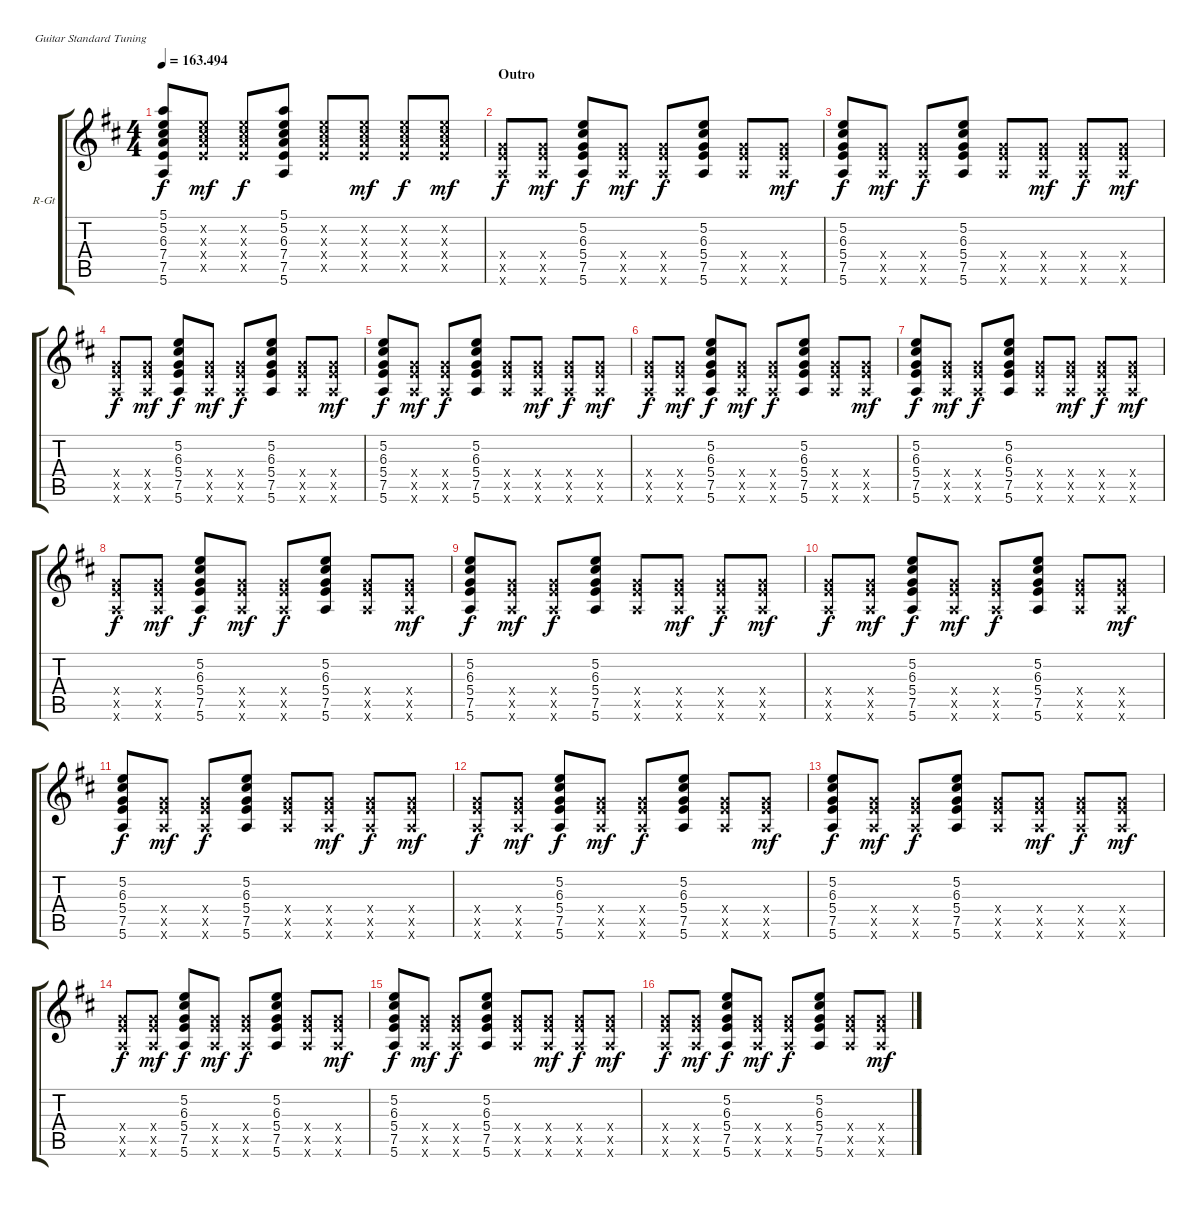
\bracketExtendMode groupsimilarinstruments
\firstSystemTrackNameOrientation horizontal
\otherSystemsTrackNameOrientation horizontal
\track ("Rhythm Guitar" "R-Gt") {instrument electricguitarclean}
\staff {score tabs}
\tuning (E4 B3 G3 D3 A2 E2)
\ts (4 4)
\tempo
163.494
\accidentals auto
\clef g2
\ottava regular
\simile none
\scale
0.333333
\ks d
(5.1 5.2 6.3 7.4 7.5 5.6).8{dy f} (5.2{x} 6.3{x} 7.4{x} 7.5{x}).8{dy mf} (5.2{x} 6.3{x} 7.4{x} 7.5{x}).8{dy f} (5.1 5.2 6.3 7.4 7.5 5.6).8 (5.2{x} 6.3{x} 7.4{x} 7.5{x}).8 (5.2{x} 6.3{x} 7.4{x} 7.5{x}).8{dy mf} (5.2{x} 6.3{x} 7.4{x} 7.5{x}).8{dy f} (5.2{x} 6.3{x} 7.4{x} 7.5{x}).8{dy mf} |
\section ("" "Outro")
\scale
0.333333 (5.4{x} 7.5{x} 5.6{x}).8{dy f} (5.4{x} 7.5{x} 5.6{x}).8{dy mf} (5.2 6.3 5.4 7.5 5.6).8{dy f} (5.4{x} 7.5{x} 5.6{x}).8{dy mf} (5.4{x} 7.5{x} 5.6{x}).8{dy f} (5.2 6.3 5.4 7.5 5.6).8 (5.4{x} 7.5{x} 5.6{x}).8 (5.4{x} 7.5{x} 5.6{x}).8{dy mf} |
\scale
0.333333 (5.2 6.3 5.4 7.5 5.6).8{dy f} (5.4{x} 7.5{x} 5.6{x}).8{dy mf} (5.4{x} 7.5{x} 5.6{x}).8{dy f} (5.2 6.3 5.4 7.5 5.6).8 (5.4{x} 7.5{x} 5.6{x}).8 (5.4{x} 7.5{x} 5.6{x}).8{dy mf} (5.4{x} 7.5{x} 5.6{x}).8{dy f} (5.4{x} 7.5{x} 5.6{x}).8{dy mf} |
\scale
0.333333 (5.4{x} 7.5{x} 5.6{x}).8{dy f} (5.4{x} 7.5{x} 5.6{x}).8{dy mf} (5.2 6.3 5.4 7.5 5.6).8{dy f} (5.4{x} 7.5{x} 5.6{x}).8{dy mf} (5.4{x} 7.5{x} 5.6{x}).8{dy f} (5.2 6.3 5.4 7.5 5.6).8 (5.4{x} 7.5{x} 5.6{x}).8 (5.4{x} 7.5{x} 5.6{x}).8{dy mf} |
\scale
0.333333 (5.2 6.3 5.4 7.5 5.6).8{dy f} (5.4{x} 7.5{x} 5.6{x}).8{dy mf} (5.4{x} 7.5{x} 5.6{x}).8{dy f} (5.2 6.3 5.4 7.5 5.6).8 (5.4{x} 7.5{x} 5.6{x}).8 (5.4{x} 7.5{x} 5.6{x}).8{dy mf} (5.4{x} 7.5{x} 5.6{x}).8{dy f} (5.4{x} 7.5{x} 5.6{x}).8{dy mf} |
\scale
0.333333 (5.4{x} 7.5{x} 5.6{x}).8{dy f} (5.4{x} 7.5{x} 5.6{x}).8{dy mf} (5.2 6.3 5.4 7.5 5.6).8{dy f} (5.4{x} 7.5{x} 5.6{x}).8{dy mf} (5.4{x} 7.5{x} 5.6{x}).8{dy f} (5.2 6.3 5.4 7.5 5.6).8 (5.4{x} 7.5{x} 5.6{x}).8 (5.4{x} 7.5{x} 5.6{x}).8{dy mf} |
\scale
0.333333 (5.2 6.3 5.4 7.5 5.6).8{dy f} (5.4{x} 7.5{x} 5.6{x}).8{dy mf} (5.4{x} 7.5{x} 5.6{x}).8{dy f} (5.2 6.3 5.4 7.5 5.6).8 (5.4{x} 7.5{x} 5.6{x}).8 (5.4{x} 7.5{x} 5.6{x}).8{dy mf} (5.4{x} 7.5{x} 5.6{x}).8{dy f} (5.4{x} 7.5{x} 5.6{x}).8{dy mf} |
\scale
0.333333 (5.4{x} 7.5{x} 5.6{x}).8{dy f} (5.4{x} 7.5{x} 5.6{x}).8{dy mf} (5.2 6.3 5.4 7.5 5.6).8{dy f} (5.4{x} 7.5{x} 5.6{x}).8{dy mf} (5.4{x} 7.5{x} 5.6{x}).8{dy f} (5.2 6.3 5.4 7.5 5.6).8 (5.4{x} 7.5{x} 5.6{x}).8 (5.4{x} 7.5{x} 5.6{x}).8{dy mf} |
\scale
0.333333 (5.2 6.3 5.4 7.5 5.6).8{dy f} (5.4{x} 7.5{x} 5.6{x}).8{dy mf} (5.4{x} 7.5{x} 5.6{x}).8{dy f} (5.2 6.3 5.4 7.5 5.6).8 (5.4{x} 7.5{x} 5.6{x}).8 (5.4{x} 7.5{x} 5.6{x}).8{dy mf} (5.4{x} 7.5{x} 5.6{x}).8{dy f} (5.4{x} 7.5{x} 5.6{x}).8{dy mf} |
\scale
0.333333 (5.4{x} 7.5{x} 5.6{x}).8{dy f} (5.4{x} 7.5{x} 5.6{x}).8{dy mf} (5.2 6.3 5.4 7.5 5.6).8{dy f} (5.4{x} 7.5{x} 5.6{x}).8{dy mf} (5.4{x} 7.5{x} 5.6{x}).8{dy f} (5.2 6.3 5.4 7.5 5.6).8 (5.4{x} 7.5{x} 5.6{x}).8 (5.4{x} 7.5{x} 5.6{x}).8{dy mf} |
\scale
0.333333 (5.2 6.3 5.4 7.5 5.6).8{dy f} (5.4{x} 7.5{x} 5.6{x}).8{dy mf} (5.4{x} 7.5{x} 5.6{x}).8{dy f} (5.2 6.3 5.4 7.5 5.6).8 (5.4{x} 7.5{x} 5.6{x}).8 (5.4{x} 7.5{x} 5.6{x}).8{dy mf} (5.4{x} 7.5{x} 5.6{x}).8{dy f} (5.4{x} 7.5{x} 5.6{x}).8{dy mf} |
\scale
0.333333 (5.4{x} 7.5{x} 5.6{x}).8{dy f} (5.4{x} 7.5{x} 5.6{x}).8{dy mf} (5.2 6.3 5.4 7.5 5.6).8{dy f} (5.4{x} 7.5{x} 5.6{x}).8{dy mf} (5.4{x} 7.5{x} 5.6{x}).8{dy f} (5.2 6.3 5.4 7.5 5.6).8 (5.4{x} 7.5{x} 5.6{x}).8 (5.4{x} 7.5{x} 5.6{x}).8{dy mf} |
\scale
0.333333 (5.2 6.3 5.4 7.5 5.6).8{dy f} (5.4{x} 7.5{x} 5.6{x}).8{dy mf} (5.4{x} 7.5{x} 5.6{x}).8{dy f} (5.2 6.3 5.4 7.5 5.6).8 (5.4{x} 7.5{x} 5.6{x}).8 (5.4{x} 7.5{x} 5.6{x}).8{dy mf} (5.4{x} 7.5{x} 5.6{x}).8{dy f} (5.4{x} 7.5{x} 5.6{x}).8{dy mf} |
\scale
0.333333 (5.4{x} 7.5{x} 5.6{x}).8{dy f} (5.4{x} 7.5{x} 5.6{x}).8{dy mf} (5.2 6.3 5.4 7.5 5.6).8{dy f} (5.4{x} 7.5{x} 5.6{x}).8{dy mf} (5.4{x} 7.5{x} 5.6{x}).8{dy f} (5.2 6.3 5.4 7.5 5.6).8 (5.4{x} 7.5{x} 5.6{x}).8 (5.4{x} 7.5{x} 5.6{x}).8{dy mf} |
\scale
0.333333 (5.2 6.3 5.4 7.5 5.6).8{dy f} (5.4{x} 7.5{x} 5.6{x}).8{dy mf} (5.4{x} 7.5{x} 5.6{x}).8{dy f} (5.2 6.3 5.4 7.5 5.6).8 (5.4{x} 7.5{x} 5.6{x}).8 (5.4{x} 7.5{x} 5.6{x}).8{dy mf} (5.4{x} 7.5{x} 5.6{x}).8{dy f} (5.4{x} 7.5{x} 5.6{x}).8{dy mf} |
\scale
0.333333 (5.4{x} 7.5{x} 5.6{x}).8{dy f} (5.4{x} 7.5{x} 5.6{x}).8{dy mf} (5.2 6.3 5.4 7.5 5.6).8{dy f} (5.4{x} 7.5{x} 5.6{x}).8{dy mf} (5.4{x} 7.5{x} 5.6{x}).8{dy f} (5.2 6.3 5.4 7.5 5.6).8 (5.4{x} 7.5{x} 5.6{x}).8 (5.4{x} 7.5{x} 5.6{x}).8{dy mf}
